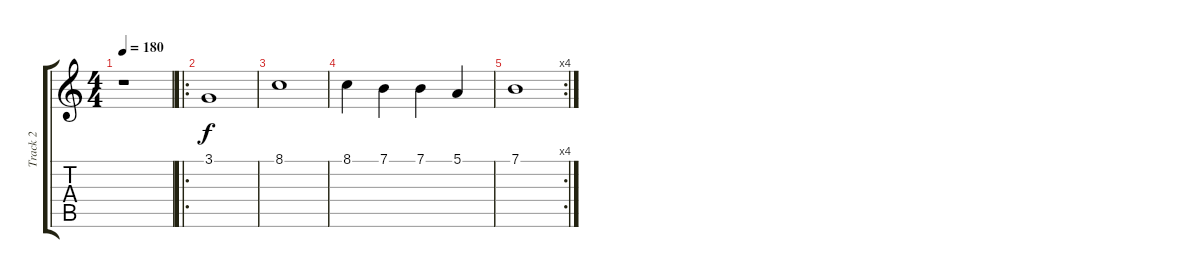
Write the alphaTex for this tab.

\track ("Track 2" "Track 2") {instrument altosax}
\staff {score tabs}
\tuning (E4 B3 G3 D3 A2 E2) {hide}
\ts (4 4)
\tempo 180
\clef g2
\ks c
r.1{dy f} |
\ro
3.1.1 |
8.1.1 |
8.1.4 7.1.4 7.1.4 5.1.4 |
\rc 4
7.1.1
